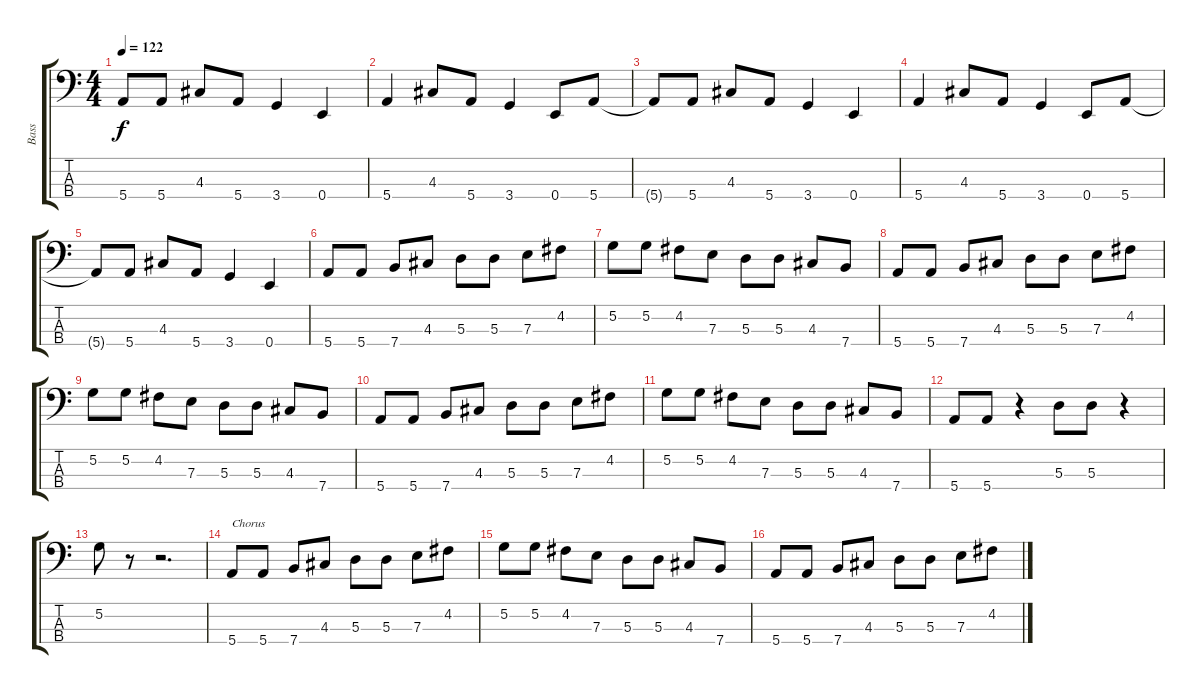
\track ("Bass" "Bass") {instrument electricbasspick}
\staff {score tabs}
\tuning (G2 D2 A1 E1) {hide}
\ts (4 4)
\tempo 122
\clef f4
\ks c
5.4{t}.8{dy f} 5.4.8 4.3.8 5.4.8 3.4.4 0.4.4 |
5.4.4 4.3.8 5.4.8 3.4.4 0.4.8 5.4.8 |
5.4{t}.8 5.4.8 4.3.8 5.4.8 3.4.4 0.4.4 |
5.4.4 4.3.8 5.4.8 3.4.4 0.4.8 5.4.8 |
5.4{t}.8 5.4.8 4.3.8 5.4.8 3.4.4 0.4.4 |
5.4.8 5.4.8 7.4.8 4.3.8 5.3.8 5.3.8 7.3.8 4.2.8 |
5.2.8 5.2.8 4.2.8 7.3.8 5.3.8 5.3.8 4.3.8 7.4.8 |
5.4.8 5.4.8 7.4.8 4.3.8 5.3.8 5.3.8 7.3.8 4.2.8 |
5.2.8 5.2.8 4.2.8 7.3.8 5.3.8 5.3.8 4.3.8 7.4.8 |
5.4.8 5.4.8 7.4.8 4.3.8 5.3.8 5.3.8 7.3.8 4.2.8 |
5.2.8 5.2.8 4.2.8 7.3.8 5.3.8 5.3.8 4.3.8 7.4.8 |
5.4.8 5.4.8 r.4 5.3.8 5.3.8 r.4 |
5.2.8 r.8 r.2{d} |
5.4.8{txt "Chorus"} 5.4.8 7.4.8 4.3.8 5.3.8 5.3.8 7.3.8 4.2.8 |
5.2.8 5.2.8 4.2.8 7.3.8 5.3.8 5.3.8 4.3.8 7.4.8 |
5.4.8 5.4.8 7.4.8 4.3.8 5.3.8 5.3.8 7.3.8 4.2.8
